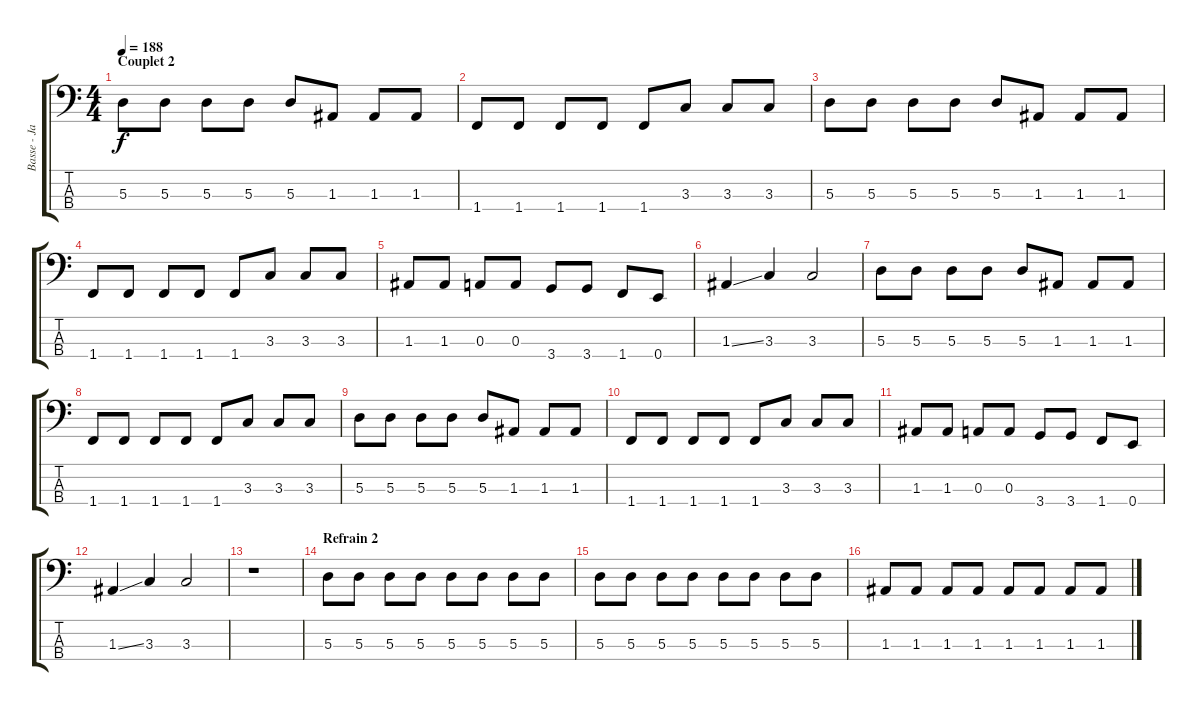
\track ("Basse - Jay Bentley" "Basse - Ja") {instrument electricbasspick}
\staff {score tabs}
\tuning (G2 D2 A1 E1) {hide}
\ts (4 4)
\section ("" "Couplet 2")
\tempo 188
\clef f4
\ks c
5.3.8{dy f} 5.3.8 5.3.8 5.3.8 5.3.8 1.3.8 1.3.8 1.3.8 |
1.4.8 1.4.8 1.4.8 1.4.8 1.4.8 3.3.8 3.3.8 3.3.8 |
5.3.8 5.3.8 5.3.8 5.3.8 5.3.8 1.3.8 1.3.8 1.3.8 |
1.4.8 1.4.8 1.4.8 1.4.8 1.4.8 3.3.8 3.3.8 3.3.8 |
1.3.8 1.3.8 0.3.8 0.3.8 3.4.8 3.4.8 1.4.8 0.4.8 |
1.3{ss}.4 3.3.4 3.3.2 |
5.3.8 5.3.8 5.3.8 5.3.8 5.3.8 1.3.8 1.3.8 1.3.8 |
1.4.8 1.4.8 1.4.8 1.4.8 1.4.8 3.3.8 3.3.8 3.3.8 |
5.3.8 5.3.8 5.3.8 5.3.8 5.3.8 1.3.8 1.3.8 1.3.8 |
1.4.8 1.4.8 1.4.8 1.4.8 1.4.8 3.3.8 3.3.8 3.3.8 |
1.3.8 1.3.8 0.3.8 0.3.8 3.4.8 3.4.8 1.4.8 0.4.8 |
1.3{ss}.4 3.3.4 3.3.2 |
r.1 |
\section ("" "Refrain 2")
5.3.8 5.3.8 5.3.8 5.3.8 5.3.8 5.3.8 5.3.8 5.3.8 |
5.3.8 5.3.8 5.3.8 5.3.8 5.3.8 5.3.8 5.3.8 5.3.8 |
1.3.8 1.3.8 1.3.8 1.3.8 1.3.8 1.3.8 1.3.8 1.3.8
